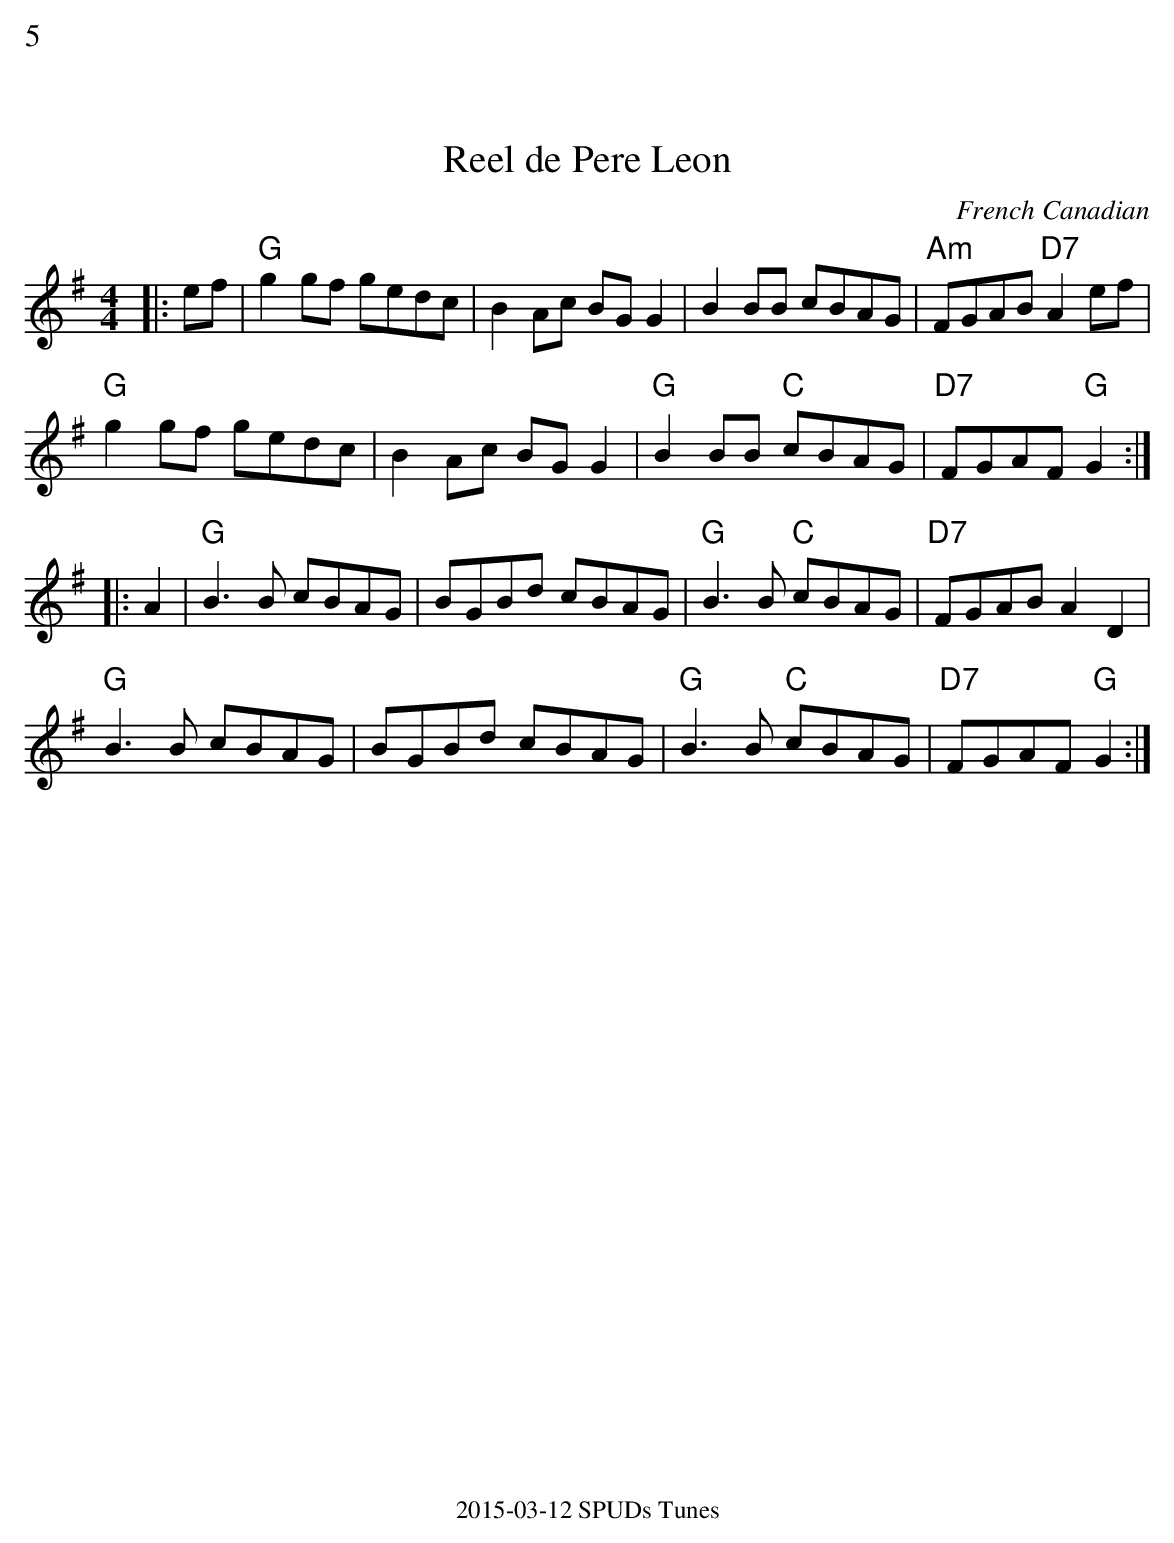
X:1
%%text 5
T:Reel de Pere Leon
M:4/4
L:1/8
O:French Canadian
K:G
|:ef | "G"g2gf gedc | B2Ac BGG2 | B2BB cBAG | "Am"FGAB "D7"A2 ef |
"G"g2gf gedc | B2Ac BGG2 | "G"B2BB "C"cBAG | "D7"FGAF "G"G2 :|
|: A2 | "G"B3B cBAG | BGBd cBAG | "G"B3B "C"cBAG | "D7"FGAB A2D2 |
"G"B3B cBAG |BGBd cBAG | "G"B3B "C"cBAG | "D7"FGAF "G"G2 :|
